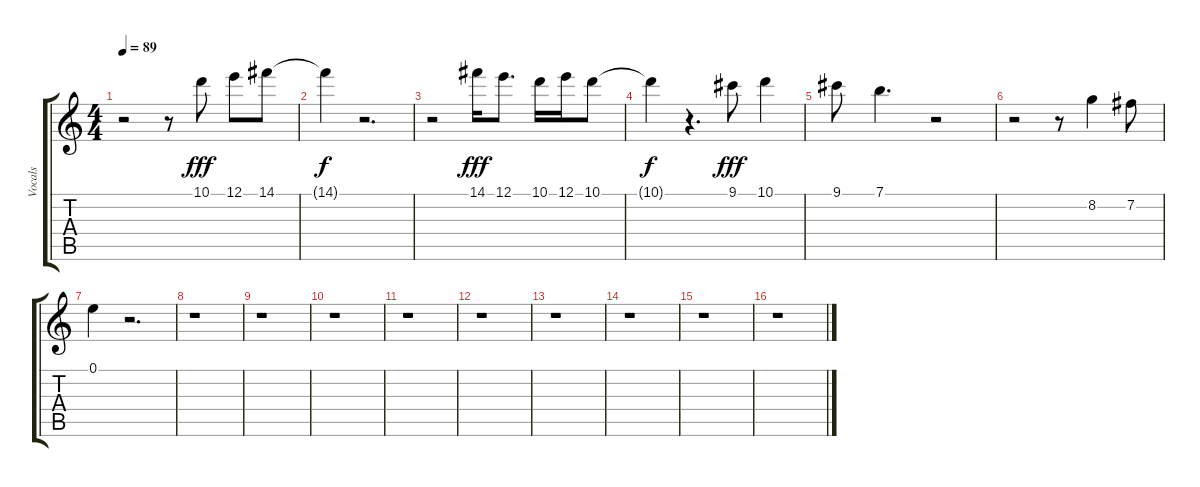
\track ("Vocals" "Vocals") {instrument acousticguitarnylon}
\staff {score tabs}
\tuning (E4 B3 G3 D3 A2 E2) {hide}
\ts (4 4)
\tempo 89
\clef g2
\ks c
r.2{dy fff} r.8 10.1.8 12.1.8 14.1.8 |
14.1{t}.4{dy f} r.2{d} |
r.2 14.1.16{dy fff} 12.1.8{d} 10.1.16 12.1.16 10.1.8 |
10.1{t}.4{dy f} r.4{d} 9.1.8{dy fff} 10.1.4 |
9.1.8 7.1.4{d} r.2 |
r.2 r.8 8.2.4 7.2.8 |
0.1.4 r.2{d} |
r.1 |
r.1 |
r.1 |
r.1 |
r.1 |
r.1 |
r.1 |
r.1 |
r.1
